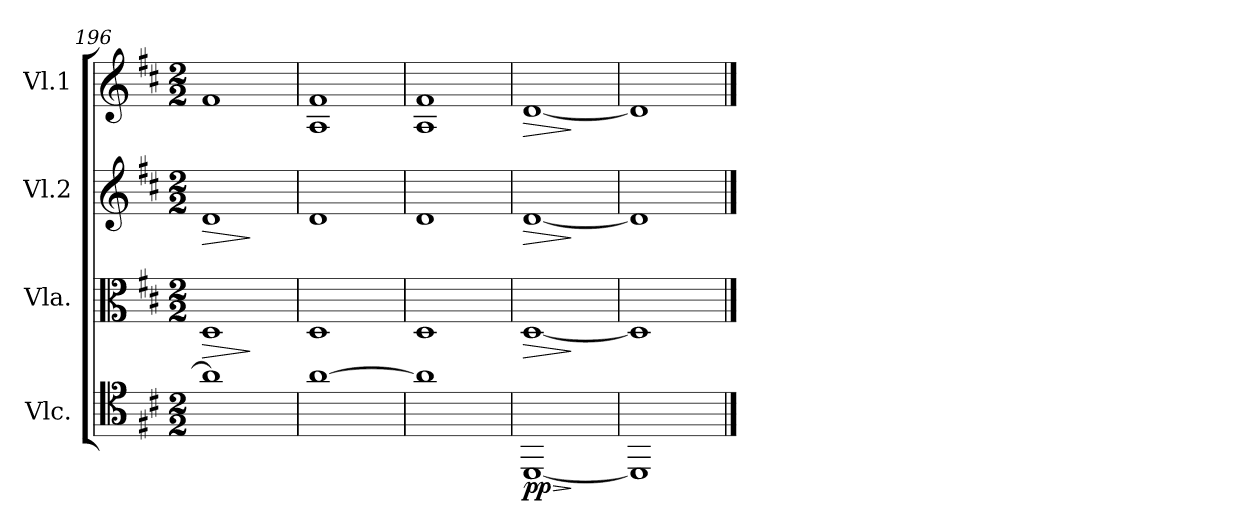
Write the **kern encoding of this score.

**kern	**dynam	**kern	**dynam	**kern	**dynam	**kern	**dynam
*part4	*part4	*part3	*part3	*part2	*part2	*part1	*part1
*staff4	*staff4	*staff3	*staff3	*staff2	*staff2	*staff1	*staff1
*I"Vlc.	*	*I"Vla.	*	*I"Vl.2	*	*I"Vl.1	*
*I'Vc	*	*I'Vla	*	*	*	*	*
*clefC4	*	*clefC3	*	*clefG2	*	*clefG2	*
*k[f#c#]	*	*k[f#c#]	*	*k[f#c#]	*	*k[f#c#]	*
*M2/2	*	*M2/2	*	*M2/2	*	*M2/2	*
=196	=196	=196	=196	=196	=196	=196	=196
!	!	!	!LO:HP:b	!	!LO:HP:b	!	!
1a]	.	1D	>	1d	>	1f#	.
.	.	.	]	.	]	.	.
=197	=197	=197	=197	=197	=197	=197	=197
[1a	.	1D	.	1d	.	1A 1f#	.
!!LO:LB:g=z
=198	=198	=198	=198	=198	=198	=198	=198
1a]	.	1D	.	1d	.	1A 1f#	.
!!LO:PB:g=z
=199	=199	=199	=199	=199	=199	=199	=199
!	!LO:HP:b	!	!LO:HP:b	!	!LO:HP:b	!	!LO:HP:b
!	!LO:DY:n=1:b	!	!	!	!	!	!
[1DD	> pp	[1D	>	[1d	>	[1d	>
.	]	.	]	.	]	.	]
=200	=200	=200	=200	=200	=200	=200	=200
1DD>]	.	1D>]	.	1d>]	.	1d>]	.
==	==	==	==	==	==	==	==
*-	*-	*-	*-	*-	*-	*-	*-
